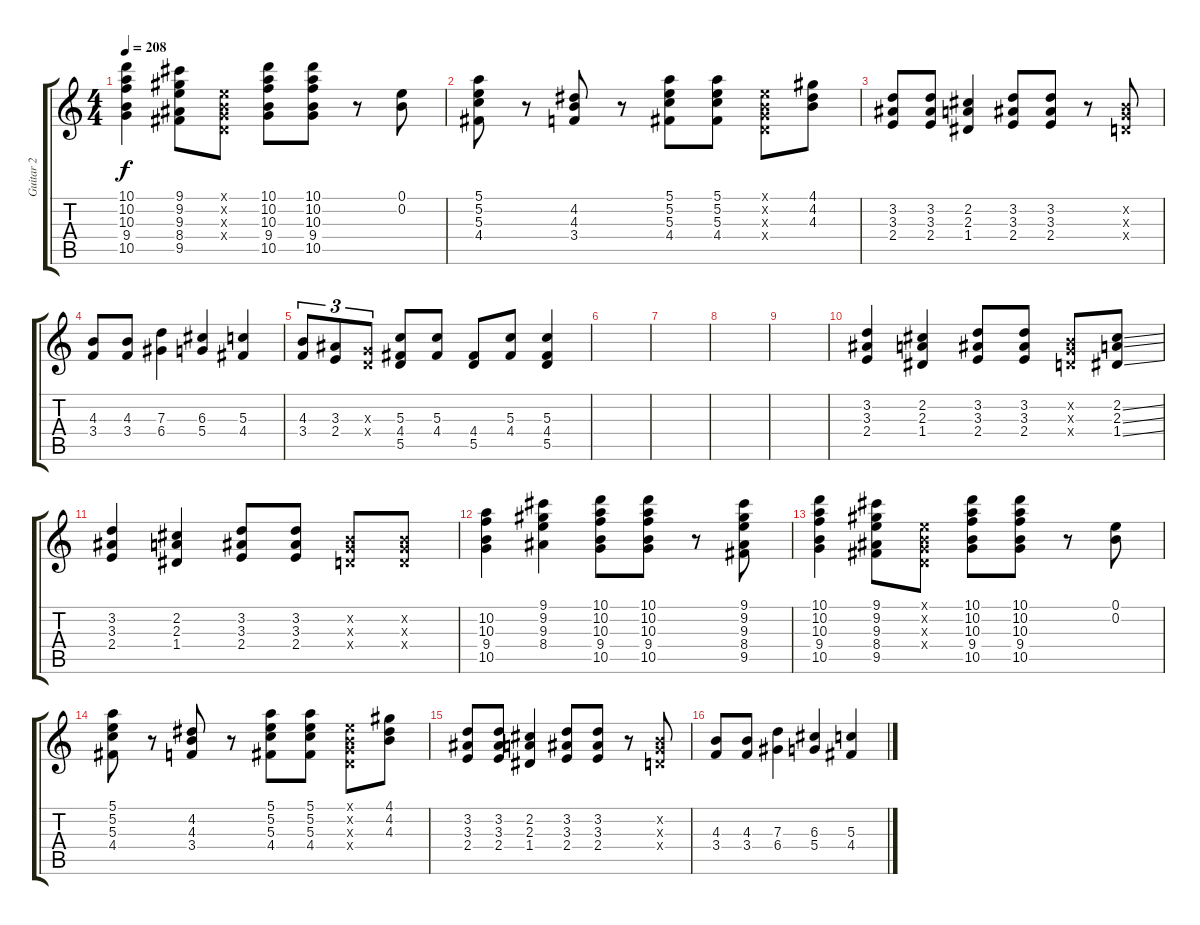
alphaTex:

\track ("Guitar 2" "Guitar 2") {instrument overdrivenguitar}
\staff {score tabs}
\tuning (E4 B3 G3 D3 A2 E2) {hide}
\ts (4 4)
\tempo 208
\clef g2
\ks c
(10.1 10.2 10.3 9.4 10.5).4{dy f} (9.1 9.2 9.3 8.4 9.5).8 (0.1{x} 0.2{x} 0.3{x} 0.4{x}).8 (10.1 10.2 10.3 9.4 10.5).8 (10.1 10.2 10.3 9.4 10.5).8 r.8 (0.1 0.2).8 |
(5.1 5.2 5.3 4.4).8 r.8 (4.2 4.3 3.4).8 r.8 (5.1 5.2 5.3 4.4).8 (5.1 5.2 5.3 4.4).8 (0.1{x} 0.2{x} 0.3{x} 0.4{x}).8 (4.1 4.2 4.3).8 |
(3.2 3.3 2.4).8 (3.2 3.3 2.4).8 (2.2 2.3 1.4).4 (3.2 3.3 2.4).8 (3.2 3.3 2.4).8 r.8 (0.2{x} 0.3{x} 0.4{x}).8 |
(4.3 3.4).8 (4.3 3.4).8 (7.3 6.4).4 (6.3 5.4).4 (5.3 4.4).4 |
(4.3 3.4).8{tu (3 2)} (3.3 2.4).8{tu (3 2)} (0.3{x} 0.4{x}).8{tu (3 2)} (5.3 4.4 5.5).8 (5.3 4.4).8 (4.4 5.5).8 (5.3 4.4).8 (5.3 4.4 5.5).4 |
|
|
|
|
(3.2 3.3 2.4).4 (2.2 2.3 1.4).4 (3.2 3.3 2.4).8 (3.2 3.3 2.4).8 (0.2{x} 0.3{x} 0.4{x}).8 (2.2{ss} 2.3{ss} 1.4{ss}).8 |
(3.2 3.3 2.4).4 (2.2 2.3 1.4).4 (3.2 3.3 2.4).8 (3.2 3.3 2.4).8 (0.2{x} 0.3{x} 0.4{x}).8 (0.2{x} 0.3{x} 0.4{x}).8 |
(10.2 10.3 9.4 10.5).4 (9.1 9.2 9.3 8.4).4 (10.1 10.2 10.3 9.4 10.5).8 (10.1 10.2 10.3 9.4 10.5).8 r.8 (9.1 9.2 9.3 8.4 9.5).8 |
(10.1 10.2 10.3 9.4 10.5).4 (9.1 9.2 9.3 8.4 9.5).8 (0.1{x} 0.2{x} 0.3{x} 0.4{x}).8 (10.1 10.2 10.3 9.4 10.5).8 (10.1 10.2 10.3 9.4 10.5).8 r.8 (0.1 0.2).8 |
(5.1 5.2 5.3 4.4).8 r.8 (4.2 4.3 3.4).8 r.8 (5.1 5.2 5.3 4.4).8 (5.1 5.2 5.3 4.4).8 (0.1{x} 0.2{x} 0.3{x} 0.4{x}).8 (4.1 4.2 4.3).8 |
(3.2 3.3 2.4).8 (3.2 3.3 2.4).8 (2.2 2.3 1.4).4 (3.2 3.3 2.4).8 (3.2 3.3 2.4).8 r.8 (0.2{x} 0.3{x} 0.4{x}).8 |
(4.3 3.4).8 (4.3 3.4).8 (7.3 6.4).4 (6.3 5.4).4 (5.3 4.4).4
